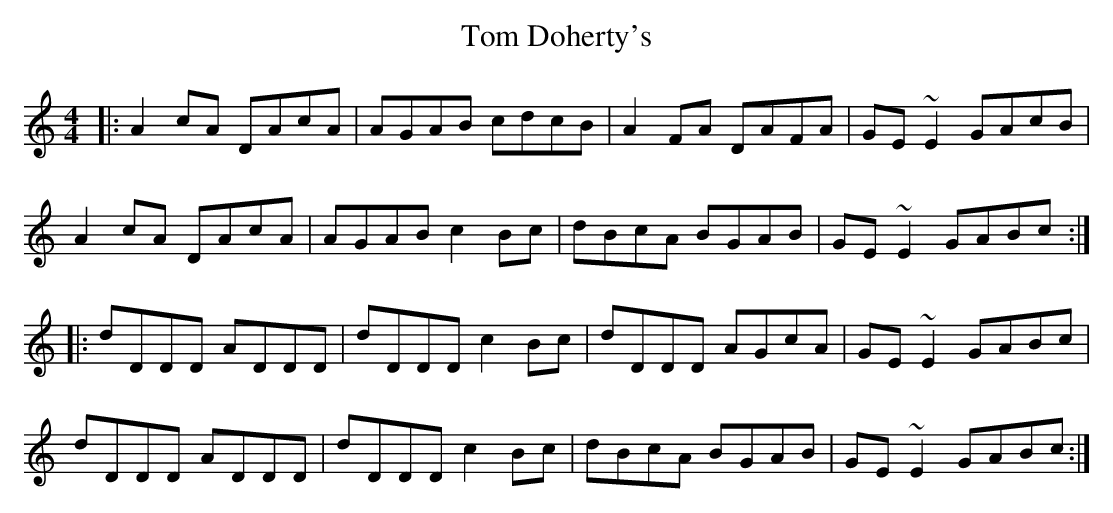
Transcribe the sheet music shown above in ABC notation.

X:1
T: Tom Doherty's
M: 4/4
L: 1/8
K: Ddor
|:A2cA DAcA|AGAB cdcB|A2FA DAFA|GE~E2 GAcB|
A2cA DAcA|AGAB c2Bc|dBcA BGAB|GE~E2 GABc:|
|:dDDD ADDD|dDDD c2Bc|dDDD AGcA|GE~E2 GABc|
dDDD ADDD|dDDD c2Bc|dBcA BGAB|GE~E2 GABc:|
